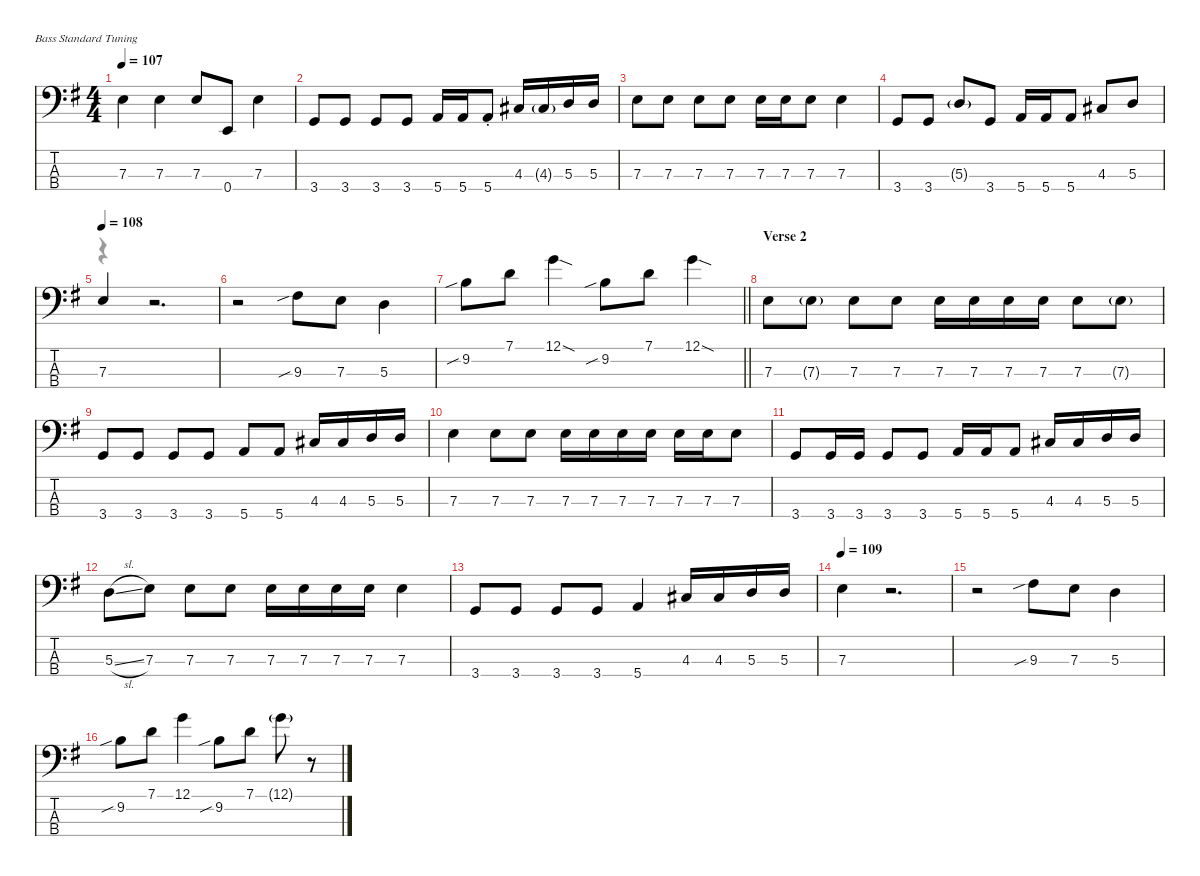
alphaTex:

\defaultSystemsLayout 4
\hideDynamics
\bracketExtendMode nobrackets
\singleTrackTrackNamePolicy hidden
\multiTrackTrackNamePolicy hidden
\firstSystemTrackNameMode fullname
\firstSystemTrackNameOrientation horizontal
\otherSystemsTrackNameOrientation horizontal
\track ("Bass: Noel Redding" "el.bs.") {defaultSystemsLayout 4 instrument electricbassfinger}
\staff {score tabs}
\tuning (G2 D2 A1 E1)
\voice
\ts (4 4)
\tempo 107
\clef f4
\ks g
7.3{acc forcenatural}.4{dy mf beam Down} 7.3{acc forcenatural}.4{beam Down} 7.3{acc forcenatural}.8{beam Up} 0.4{acc forcenatural}.8{beam Up} 7.3{acc forcenatural}.4{beam Down} |
3.4{acc forcenatural}.8{beam Up} 3.4{acc forcenatural}.8{beam Up} 3.4{acc forcenatural}.8{beam Up} 3.4{acc forcenatural}.8{beam Up} 5.4{acc forcenatural}.16{beam Up} 5.4{acc forcenatural}.16{beam Up} 5.4{st acc forcenatural}.8{beam Up} 4.3{acc #}.16{beam Up} 4.3{g acc #}.16{dy mp beam Up} 5.3{acc forcenatural}.16{dy mf beam Up} 5.3{acc forcenatural}.16{beam Up} |
7.3{acc forcenatural}.8{beam Down} 7.3{acc forcenatural}.8{beam Down} 7.3{acc forcenatural}.8{beam Down} 7.3{acc forcenatural}.8{beam Down} 7.3{acc forcenatural}.16{beam Down} 7.3{acc forcenatural}.16{beam Down} 7.3{acc forcenatural}.8{beam Down} 7.3{acc forcenatural}.4{beam Down} |
3.4{acc forcenatural}.8{beam Up} 3.4{acc forcenatural}.8{beam Up} 5.3{g acc forcenatural}.8{dy mp beam Up} 3.4{acc forcenatural}.8{dy mf beam Up} 5.4{acc forcenatural}.16{beam Up} 5.4{acc forcenatural}.16{beam Up} 5.4{acc forcenatural}.8{beam Up} 4.3{acc #}.8{beam Up} 5.3{acc forcenatural}.8{beam Up} |
\tempo 108
7.3{acc forcenatural}.4{beam Up} r.2{d beam Up} |
r.2{beam Down} 9.3{sib acc #}.8{beam Down} 7.3{acc forcenatural}.8{beam Down} 5.3{acc forcenatural}.4{beam Down} |
\barLineRight lightlight
9.2{sib acc forcenatural}.8{beam Down} 7.1{acc forcenatural}.8{beam Down} 12.1{sod acc forcenatural}.4{beam Down} 9.2{sib acc forcenatural}.8{beam Down} 7.1{acc forcenatural}.8{beam Down} 12.1{sod acc forcenatural}.4{beam Down} |
\section ("" "Verse 2")
7.3{acc forcenatural}.8{beam Down} 7.3{g acc forcenatural}.8{dy mp beam Down} 7.3{acc forcenatural}.8{dy mf beam Down} 7.3{acc forcenatural}.8{beam Down} 7.3{acc forcenatural}.16{beam Down} 7.3{acc forcenatural}.16{beam Down} 7.3{acc forcenatural}.16{beam Down} 7.3{acc forcenatural}.16{beam Down} 7.3{acc forcenatural}.8{beam Down} 7.3{g acc forcenatural}.8{dy mp beam Down} |
3.4{acc forcenatural}.8{dy mf beam Up} 3.4{acc forcenatural}.8{beam Up} 3.4{acc forcenatural}.8{beam Up} 3.4{acc forcenatural}.8{beam Up} 5.4{acc forcenatural}.8{beam Up} 5.4{acc forcenatural}.8{beam Up} 4.3{acc #}.16{beam Up} 4.3{acc #}.16{beam Up} 5.3{acc forcenatural}.16{beam Up} 5.3{acc forcenatural}.16{beam Up} |
7.3{acc forcenatural}.4{beam Down} 7.3{acc forcenatural}.8{beam Down} 7.3{acc forcenatural}.8{beam Down} 7.3{acc forcenatural}.16{beam Down} 7.3{acc forcenatural}.16{beam Down} 7.3{acc forcenatural}.16{beam Down} 7.3{acc forcenatural}.16{beam Down} 7.3{acc forcenatural}.16{beam Down} 7.3{acc forcenatural}.16{beam Down} 7.3{acc forcenatural}.8{beam Down} |
3.4{acc forcenatural}.8{beam Up} 3.4{acc forcenatural}.16{beam Up} 3.4{acc forcenatural}.16{beam Up} 3.4{acc forcenatural}.8{beam Up} 3.4{acc forcenatural}.8{beam Up} 5.4{acc forcenatural}.16{beam Up} 5.4{acc forcenatural}.16{beam Up} 5.4{acc forcenatural}.8{beam Up} 4.3{acc #}.16{beam Up} 4.3{acc #}.16{beam Up} 5.3{acc forcenatural}.16{beam Up} 5.3{acc forcenatural}.16{beam Up} |
5.3{sl acc forcenatural}.8{beam Down} 7.3{acc forcenatural}.8{beam Down} 7.3{acc forcenatural}.8{beam Down} 7.3{acc forcenatural}.8{beam Down} 7.3{acc forcenatural}.16{beam Down} 7.3{acc forcenatural}.16{beam Down} 7.3{acc forcenatural}.16{beam Down} 7.3{acc forcenatural}.16{beam Down} 7.3{acc forcenatural}.4{beam Down} |
3.4{acc forcenatural}.8{beam Up} 3.4{acc forcenatural}.8{beam Up} 3.4{acc forcenatural}.8{beam Up} 3.4{acc forcenatural}.8{beam Up} 5.4{acc forcenatural}.4{beam Up} 4.3{acc #}.16{beam Up} 4.3{acc #}.16{beam Up} 5.3{acc forcenatural}.16{beam Up} 5.3{acc forcenatural}.16{beam Up} |
\tempo 109
7.3{acc forcenatural}.4{beam Down} r.2{d beam Down} |
r.2{beam Down} 9.3{sib acc #}.8{beam Down} 7.3{acc forcenatural}.8{beam Down} 5.3{acc forcenatural}.4{beam Down} |
9.2{sib acc forcenatural}.8{beam Down} 7.1{acc forcenatural}.8{beam Down} 12.1{acc forcenatural}.4{beam Down} 9.2{sib acc forcenatural}.8{beam Down} 7.1{acc forcenatural}.8{beam Down} 12.1{g acc forcenatural}.8{dy mp beam Down} r.8{beam Down}
\voice
\clef f4
\ottava regular
\simile none
\ks g
|
|
|
|
r.4{dy mf beam Down} r.2{d beam Down} |
|
\barLineRight lightlight
|
|
|
|
|
|
|
|
|
